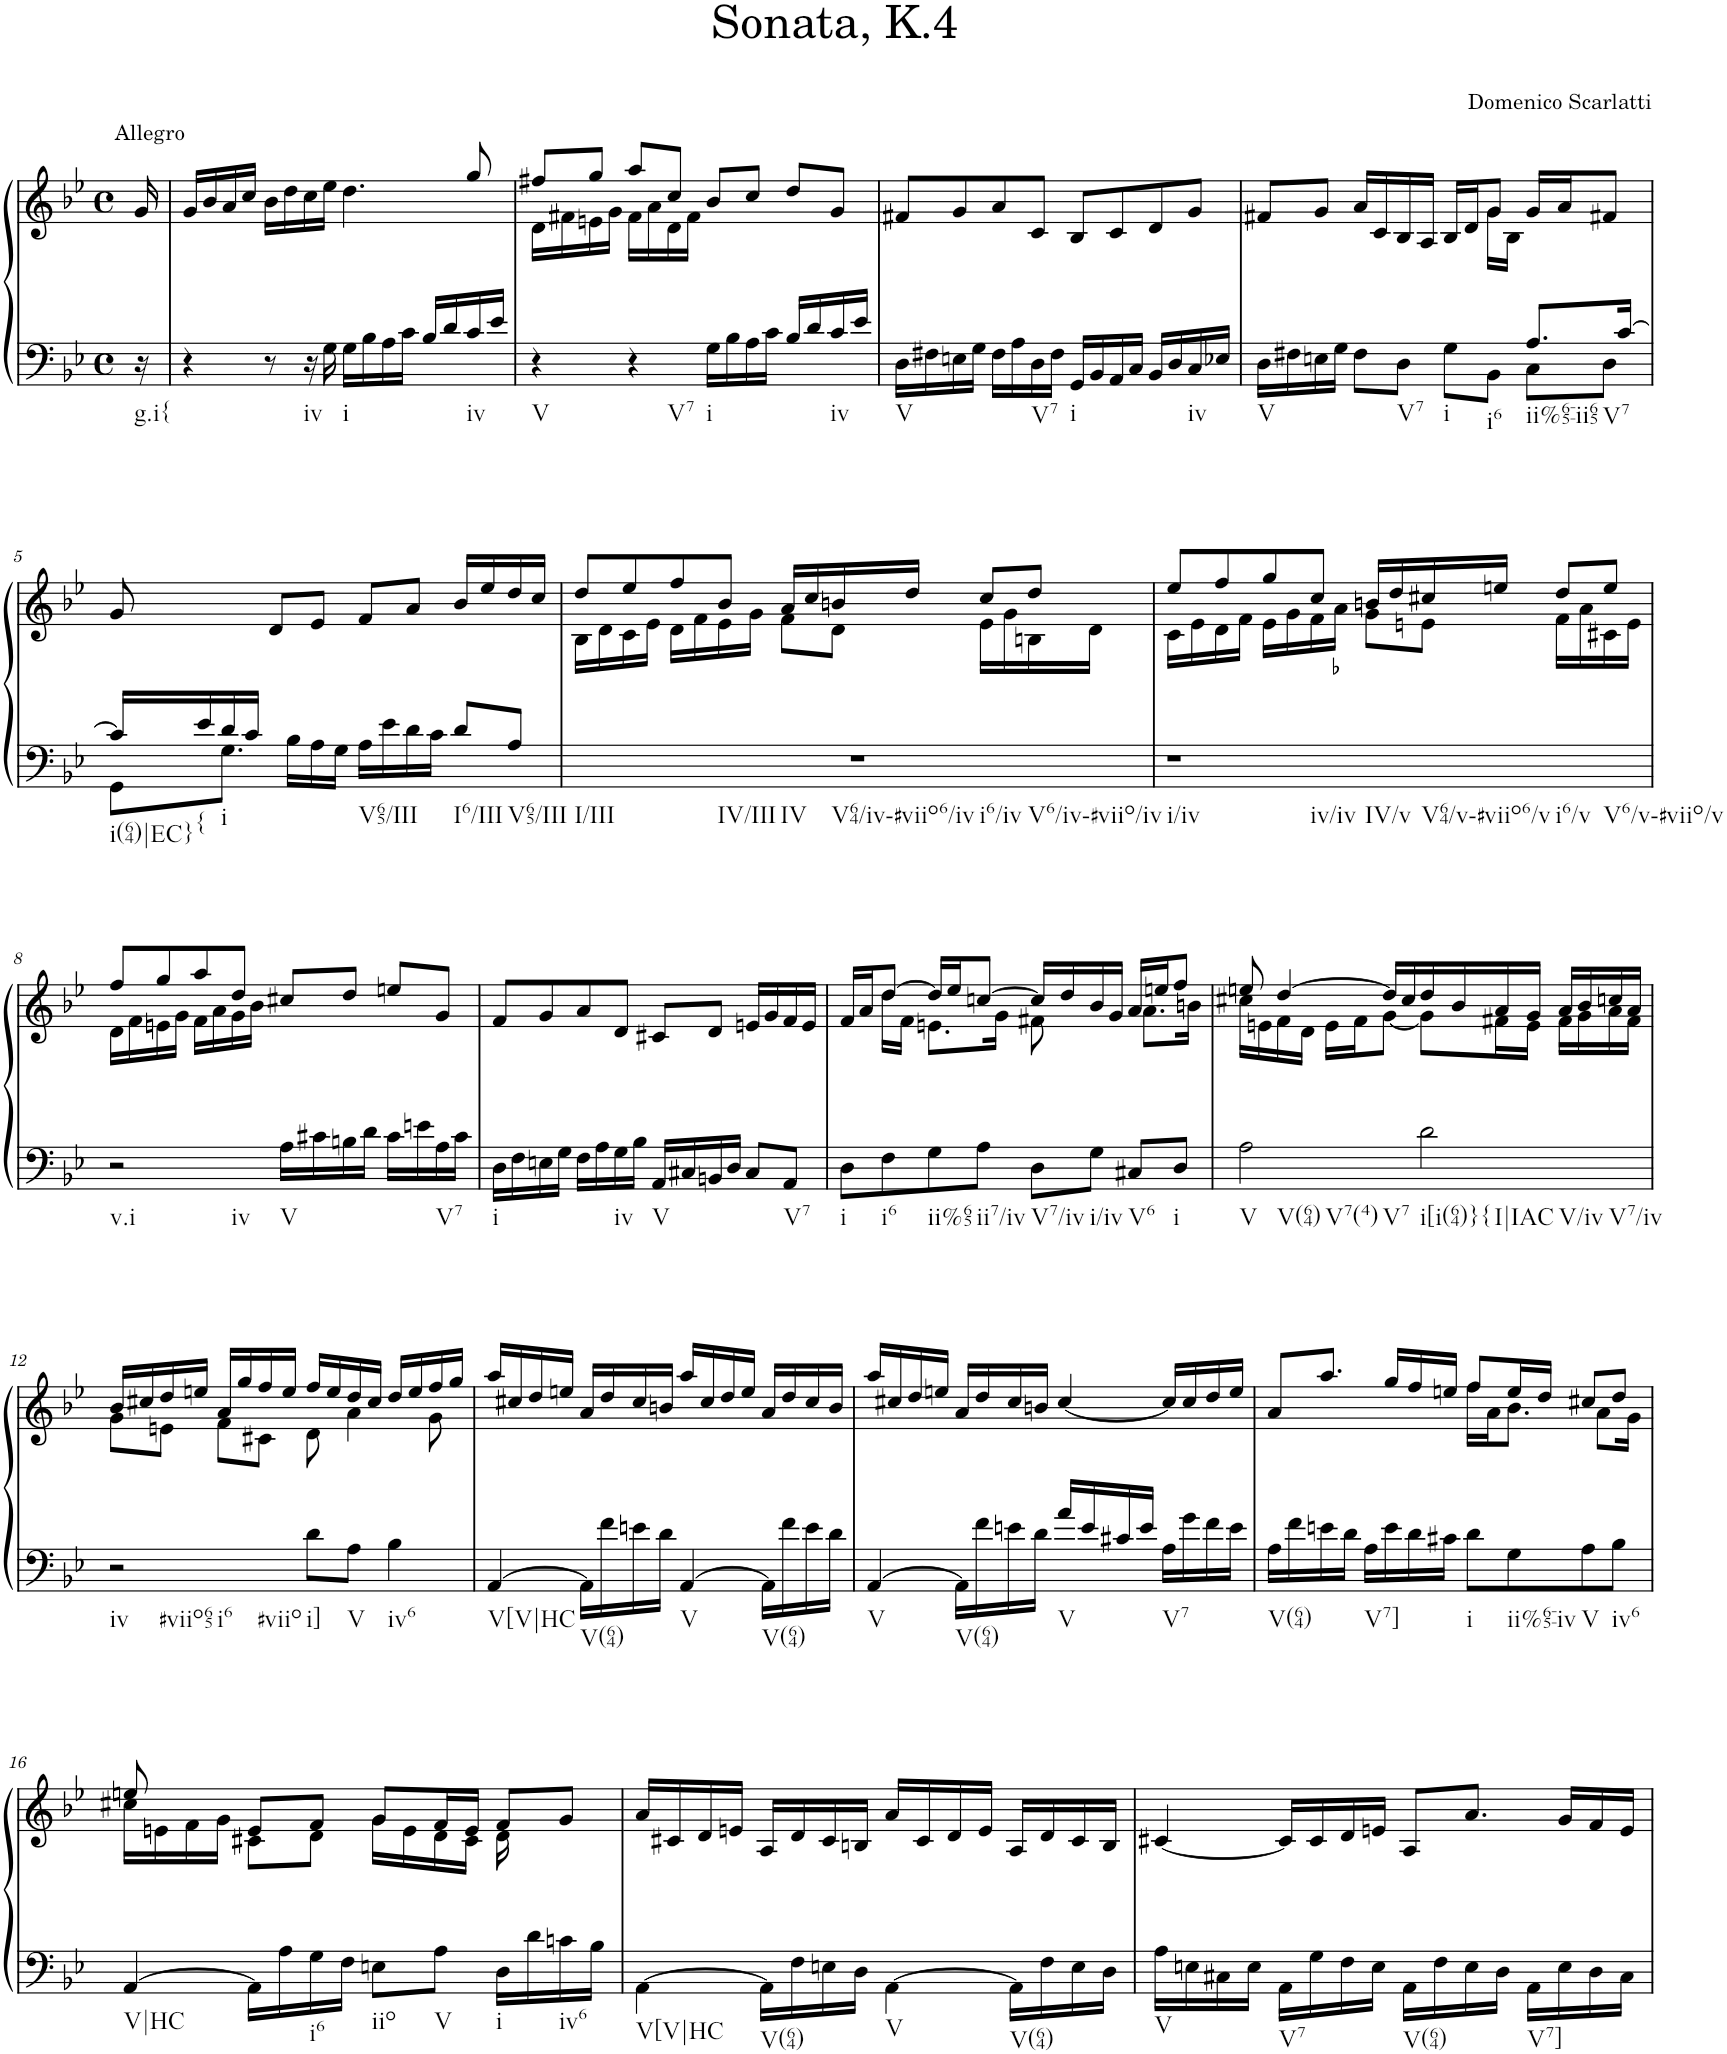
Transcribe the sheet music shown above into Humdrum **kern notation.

**kern	**kern
*part1	*part1
*staff2	*staff1
*I"Piano	*
*I'Pno.	*
*clefF4	*clefG2
*k[b-e-]	*k[b-e-]
*M4/4	*M4/4
*met(c)	*met(c)
=	=
!	!LO:TX:a:t=Allegro
!LO:TX:b:t=g.i{	!
16r	16g/
=1	=1
4r	16g/LL
.	16b-/
.	16a/
.	16cc/JJ
8r	16b-\LL
.	16dd\
!LO:TX:b:t=iv	!
16r	16cc\
16G\	16ee-\JJ
!LO:TX:b:t=i	!
16G\LL	4.dd\
16B-\	.
16A\	.
16c\JJ	.
16B-/LL	.
16d/	.
!LO:TX:b:t=iv	!
16c/	8gg/
16e-/JJ	.
=2	=2
*	*^
!LO:TX:b:t=V	!	!
4r	8ff#X/L	16d\LL
.	.	16f#X\
.	8gg/J	16en\
.	.	16g\JJ
!LO:TX:b:t=V7	!	!
4r	8aa/L	16f#\LL
.	.	16a\
.	8cc/J	16d\
.	.	16f#\JJ
!LO:TX:b:t=i	!	!
16G\LL	8b-/L	2ryy
16B-\	.	.
16A\	8cc/J	.
16c\JJ	.	.
16B-/LL	8dd/L	.
16d/	.	.
!LO:TX:b:t=iv	!	!
16c/	8g/J	.
16e-/JJ	.	.
*	*v	*v
=3	=3
!LO:TX:b:t=V	!
16D\LL	8f#X/L
16F#X\	.
16En\	8g/
16G\JJ	.
16F#\LL	8a/
16A\	.
!LO:TX:b:t=V7	!
16D\	8c/J
16F#\JJ	.
!LO:TX:b:t=i	!
16GG/LL	8B-/L
16BB-/	.
16AA/	8c/
16C/JJ	.
16BB-/LL	8d/
16D/	.
!LO:TX:b:t=iv	!
16C/	8g/J
16E-X/JJ	.
=4	=4
*^	*^
!LO:TX:b:t=V	!	!	!
16D\LL	2.ryy	8f#X/L	8ryy
16F#X\	.	.	.
*	*	*v	*v
16En\	.	8g/J
16G\JJ	.	.
8F#\L	.	16a/LL
.	.	16c/
!LO:TX:b:t=V7	!	!
8D\J	.	16B-/
.	.	16A/JJ
!LO:TX:b:t=i	!	!
8G\L	.	16B-/LL
.	.	16d/J
*	*	*^
!LO:TX:b:t=i6	!	!	!
8BB-\J	.	8g/J	16g\LL
.	.	.	16B-\JJ
!LO:TX:b:t=ii%65-ii65	!	!	!
!LO:TX:b:t=V7	!	!	!
8.A/L	8C\L	16g/LL	4ryy
.	.	16a/J	.
.	8D\J	8f#X/J	.
[16c/Jk	.	.	.
*	*	*v	*v
!!LO:LB:g=z
=5	=5	=5
!LO:TX:b:t=i(64)|EC}	!	!
!LO:TX:b:t={	!	!
8GG\L	16c/LL]	8g/
.	16e-/	.
!LO:TX:b:t=i	!	!
8.G\J	16d/	8ryy
.	16c/JJ	.
.	2.ryy	8d/L
16B-\LL	.	.
16A\	.	8e-/J
16G\JJ	.	.
!LO:TX:b:t=V65/III	!	!
16A\LL	.	8f/L
16e-\	.	.
16d\	.	8a/J
16c\JJ	.	.
!LO:TX:b:t=I6/III	!	!
8d/L	.	16b-/LL
.	.	16ee-/
!LO:TX:b:t=V65/III	!	!
8A/J	.	16dd/
.	.	16cc/JJ
*v	*v	*
=6	=6
*	*^
!LO:TX:b:t=I/III	!	!
!LO:TX:b:t=IV/III	!	!
!LO:TX:b:t=IV	!	!
!LO:TX:b:t=V64/iv-#viio6/iv	!	!
!LO:TX:b:t=i6/iv	!	!
!LO:TX:b:t=V6/iv-#viio/iv	!	!
1r	8dd/L	16B-\LL
.	.	16d\
.	8ee-/	16c\
.	.	16e-\JJ
.	8ff/	16d\LL
.	.	16f\
.	8b-/J	16e-\
.	.	16g\JJ
.	16a/LL	8f\L
.	16cc/	.
.	16bn/	8d\J
.	16dd/JJ	.
.	8cc/L	16e-\LL
.	.	16g\
.	8dd/J	16Bn\
.	.	16d\JJ
=7	=7	=7
!LO:TX:b:t=i/iv	!	!
!LO:TX:b:t=iv/iv	!	!
!LO:TX:b:t=IV/v	!	!
!LO:TX:b:t=V64/v-#viio6/v	!	!
!LO:TX:b:t=i6/v	!	!
!LO:TX:b:t=V6/v-#viio/v	!	!
1r	8ee-/L	16c\LL
.	.	16e-\
.	8ff/	16d\
.	.	16f\JJ
.	8gg/	16e-\LL
.	.	16g\
.	8cc/J	16f\
!	!	!LO:TX:b:t=♭
.	.	16a\JJ
.	16bn/LL	8g\L
.	16dd/	.
.	16cc#X/	8en\J
.	16een/JJ	.
.	8dd/L	16f\LL
.	.	16a\
.	8ee/J	16c#X\
.	.	16e\JJ
!!LO:LB:g=z	!!
=8	=8	=8
!LO:TX:b:t=v.i	!	!
!LO:TX:b:t=iv	!	!
2r	8ff/L	16d\LL
.	.	16f\
.	8gg/	16en\
.	.	16g\JJ
.	8aa/	16f\LL
.	.	16a\
.	8dd/J	16g\
.	.	16b-\JJ
!LO:TX:b:t=V	!	!
16A\LL	8cc#X/L	2ryy
16c#X\	.	.
16Bn\	8dd/J	.
16d\JJ	.	.
16c#\LL	8een/L	.
16en\	.	.
!LO:TX:b:t=V7	!	!
16A\	8g/J	.
16c#\JJ	.	.
*	*v	*v
=9	=9
!LO:TX:b:t=i	!
16D\LL	8f/L
16F\	.
16En\	8g/
16G\JJ	.
16F\LL	8a/
16A\	.
!LO:TX:b:t=iv	!
16G\	8d/J
16B-\JJ	.
!LO:TX:b:t=V	!
16AA/LL	8c#X/L
16C#X/	.
16BBn/	8d/J
16D/JJ	.
8C#/L	16en/LL
.	16g/
!LO:TX:b:t=V7	!
8AA/J	16f/
.	16e/JJ
=10	=10
*	*^
!LO:TX:b:t=i	!	!
8D\L	16f/LL	8ryy
.	16a/J	.
!LO:TX:b:t=i6	!	!
8F\	[8dd/J	16dd\LL
.	.	16f\JJ
!LO:TX:b:t=ii%65	!	!
8G\	16dd/LL]	8.en\L
.	16ee-/J	.
!LO:TX:b:t=ii7/iv	!	!
8A\J	[8ccn/J	.
.	.	16g\Jk
!LO:TX:b:t=V7/iv	!	!
8D\L	16cc/LL]	8f#X\
.	16dd/	.
!LO:TX:b:t=i/iv	!	!
8G\J	16b-/	8ryy
.	16g/JJ	.
!LO:TX:b:t=V6	!	!
8C#X/L	16a/LL	8.a\L
.	16een/J	.
!LO:TX:b:t=i	!	!
8D/J	8ff/J	.
.	.	16bn\Jk
=11	=11	=11
!LO:TX:b:t=V	!	!
!LO:TX:b:t=V(64)	!	!
!LO:TX:b:t=V7(4)	!	!
!LO:TX:b:t=V7	!	!
2A\	8een/	16cc#X\LL
.	.	16en\
.	[4dd/	16f\
.	.	16d\JJ
.	.	16e\LL
.	.	16f\J
.	16dd/LL]	[8g\J
.	16cc#/	.
!LO:TX:b:t=i[i(64)}{	!	!
!LO:TX:b:t=I|IAC	!	!
!LO:TX:b:t=V/iv	!	!
!LO:TX:b:t=V7/iv	!	!
2d\	16dd/	8g\L]
.	16b-/	.
.	16a/	16f#X\L
.	16g/JJ	16e\JJ
.	16a/LL	16f#\LL
.	16b-/	16g\
.	16ccn/	16a\
.	16a/JJ	16f#\JJ
!!LO:LB:g=z	!!
=12	=12	=12
!LO:TX:b:t=iv	!	!
!LO:TX:b:t=#viio65	!	!
!LO:TX:b:t=i6	!	!
!LO:TX:b:t=#viio	!	!
2r	16b-/LL	8g\L
.	16cc#X/	.
.	16dd/	8en\J
.	16een/JJ	.
.	16a/LL	8f\L
.	16gg/	.
.	16ff/	8c#X\J
.	16ee/JJ	.
!LO:TX:b:t=i]	!	!
8d\L	16ff/LL	8d\
.	16ee/	.
!LO:TX:b:t=V	!	!
8A\J	16dd/	4a\
.	16cc#/JJ	.
!LO:TX:b:t=iv6	!	!
4B-\	16dd/LL	.
.	16ee/	.
.	16ff/	8g\
.	16gg/JJ	.
*	*v	*v
=13	=13
!LO:TX:b:t=V[V|HC	!
[4AA/	16aa/LL
.	16cc#X/
.	16dd/
.	16een/JJ
!LO:TX:b:t=V(64)	!
16AA\LL]	16a/LL
16f\	16dd/
16en\	16cc#/
16d\JJ	16bn/JJ
!LO:TX:b:t=V	!
[4AA/	16aa/LL
.	16cc#/
.	16dd/
.	16ee/JJ
!LO:TX:b:t=V(64)	!
16AA\LL]	16a/LL
16f\	16dd/
16e\	16cc#/
16d\JJ	16b/JJ
=14	=14
!LO:TX:b:t=V	!
[4AA/	16aa/LL
.	16cc#X/
.	16dd/
.	16een/JJ
!LO:TX:b:t=V(64)	!
16AA\LL]	16a/LL
16f\	16dd/
16en\	16cc#/
16d\JJ	16bn/JJ
!LO:TX:b:t=V	!
16a/LL	[4cc#/
16e/	.
16c#X/	.
16e/JJ	.
!LO:TX:b:t=V7	!
16A\LL	16cc#/LL]
16g\	16cc#/
16f\	16dd/
16e\JJ	16ee/JJ
=15	=15
*	*^
!LO:TX:b:t=V(64)	!	!
16A\LL	8a/L	2ryy
16f\	.	.
16en\	8.aa/J	.
16d\JJ	.	.
!LO:TX:b:t=V7]	!	!
16A\LL	.	.
16e\	16gg/LL	.
16d\	16ff/	.
16c#X\JJ	16een/JJ	.
!LO:TX:b:t=i	!	!
8d\L	8ff/L	16ff\LL
.	.	16a\J
!LO:TX:b:t=ii%65-iv	!	!
8G\	16ee/L	8.b-\J
.	16dd/JJ	.
!LO:TX:b:t=V	!	!
8A\	8cc#X/L	.
.	.	8a\L
!LO:TX:b:t=iv6	!	!
8B-\J	8dd/J	.
.	.	16g\Jk
!!LO:LB:g=z	!!
=16	=16	=16
!LO:TX:b:t=V|HC	!	!
[4AA/	8een/	16cc#X\LL
.	.	16en\
.	8ryy	16f\
.	.	16g\JJ
16AA\LL]	8e/L	8c#X\L
16A\	.	.
!LO:TX:b:t=i6	!	!
16G\	8f/J	8d\J
16F\JJ	.	.
!LO:TX:b:t=iio	!	!
8En\L	8g/L	16g\LL
.	.	16e\
!LO:TX:b:t=V	!	!
8A\J	16f/L	16d\
.	16e/JJ	16c#\JJ
!LO:TX:b:t=i	!	!
16D\LL	8f/L	16d\
16d\	.	8.ryy
!LO:TX:b:t=iv6	!	!
16cn\	8g/J	.
16B-\JJ	.	.
*	*v	*v
=17	=17
!LO:TX:b:t=V[V|HC	!
[4AA\	16a/LL
.	16c#X/
.	16d/
.	16en/JJ
!LO:TX:b:t=V(64)	!
16AA\LL]	16A/LL
16F\	16d/
16En\	16c#/
16D\JJ	16Bn/JJ
!LO:TX:b:t=V	!
[4AA\	16a/LL
.	16c#/
.	16d/
.	16e/JJ
!LO:TX:b:t=V(64)	!
16AA\LL]	16A/LL
16F\	16d/
16E\	16c#/
16D\JJ	16B/JJ
=18	=18
!LO:TX:b:t=V	!
16A\LL	[4c#X/
16En\	.
16C#X\	.
16E\JJ	.
!LO:TX:b:t=V7	!
16AA\LL	16c#/LL]
16G\	16c#/
16F\	16d/
16E\JJ	16en/JJ
!LO:TX:b:t=V(64)	!
16AA\LL	8A/L
16F\	.
16E\	8.a/J
16D\JJ	.
!LO:TX:b:t=V7]	!
16AA\LL	.
16E\	16g/LL
16D\	16f/
16C#\JJ	16e/JJ
=	=
*-	*-
